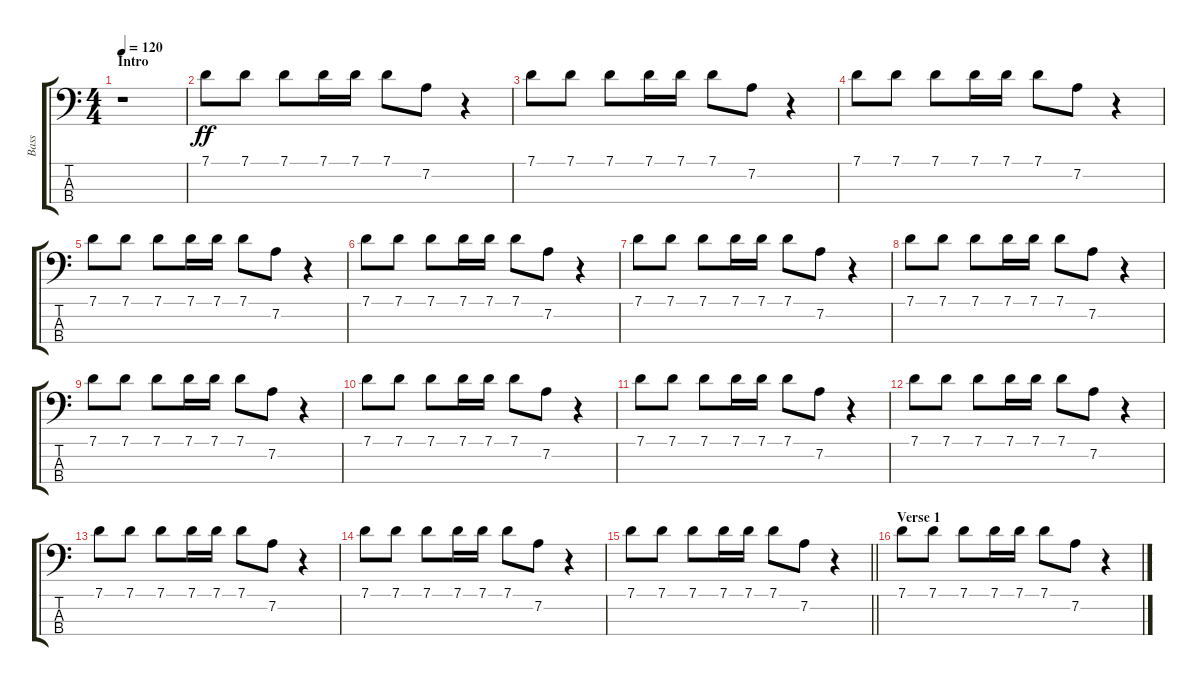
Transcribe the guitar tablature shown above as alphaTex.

\track ("Bass" "Bass") {instrument electricbassfinger}
\staff {score tabs}
\tuning (G2 D2 A1 E1) {hide}
\ts (4 4)
\section ("" "Intro")
\tempo 120
\clef f4
\ks c
r.1{dy ff instrument electricbassfinger} |
7.1.8 7.1.8 7.1.8 7.1.16 7.1.16 7.1.8 7.2.8 r.4 |
7.1.8 7.1.8 7.1.8 7.1.16 7.1.16 7.1.8 7.2.8 r.4 |
7.1.8 7.1.8 7.1.8 7.1.16 7.1.16 7.1.8 7.2.8 r.4 |
7.1.8 7.1.8 7.1.8 7.1.16 7.1.16 7.1.8 7.2.8 r.4 |
7.1.8 7.1.8 7.1.8 7.1.16 7.1.16 7.1.8 7.2.8 r.4 |
7.1.8 7.1.8 7.1.8 7.1.16 7.1.16 7.1.8 7.2.8 r.4 |
7.1.8 7.1.8 7.1.8 7.1.16 7.1.16 7.1.8 7.2.8 r.4 |
7.1.8 7.1.8 7.1.8 7.1.16 7.1.16 7.1.8 7.2.8 r.4 |
7.1.8 7.1.8 7.1.8 7.1.16 7.1.16 7.1.8 7.2.8 r.4 |
7.1.8 7.1.8 7.1.8 7.1.16 7.1.16 7.1.8 7.2.8 r.4 |
7.1.8 7.1.8 7.1.8 7.1.16 7.1.16 7.1.8 7.2.8 r.4 |
7.1.8 7.1.8 7.1.8 7.1.16 7.1.16 7.1.8 7.2.8 r.4 |
7.1.8 7.1.8 7.1.8 7.1.16 7.1.16 7.1.8 7.2.8 r.4 |
\barLineRight lightlight
7.1.8 7.1.8 7.1.8 7.1.16 7.1.16 7.1.8 7.2.8 r.4 |
\section ("" "Verse 1")
7.1.8 7.1.8 7.1.8 7.1.16 7.1.16 7.1.8 7.2.8 r.4
